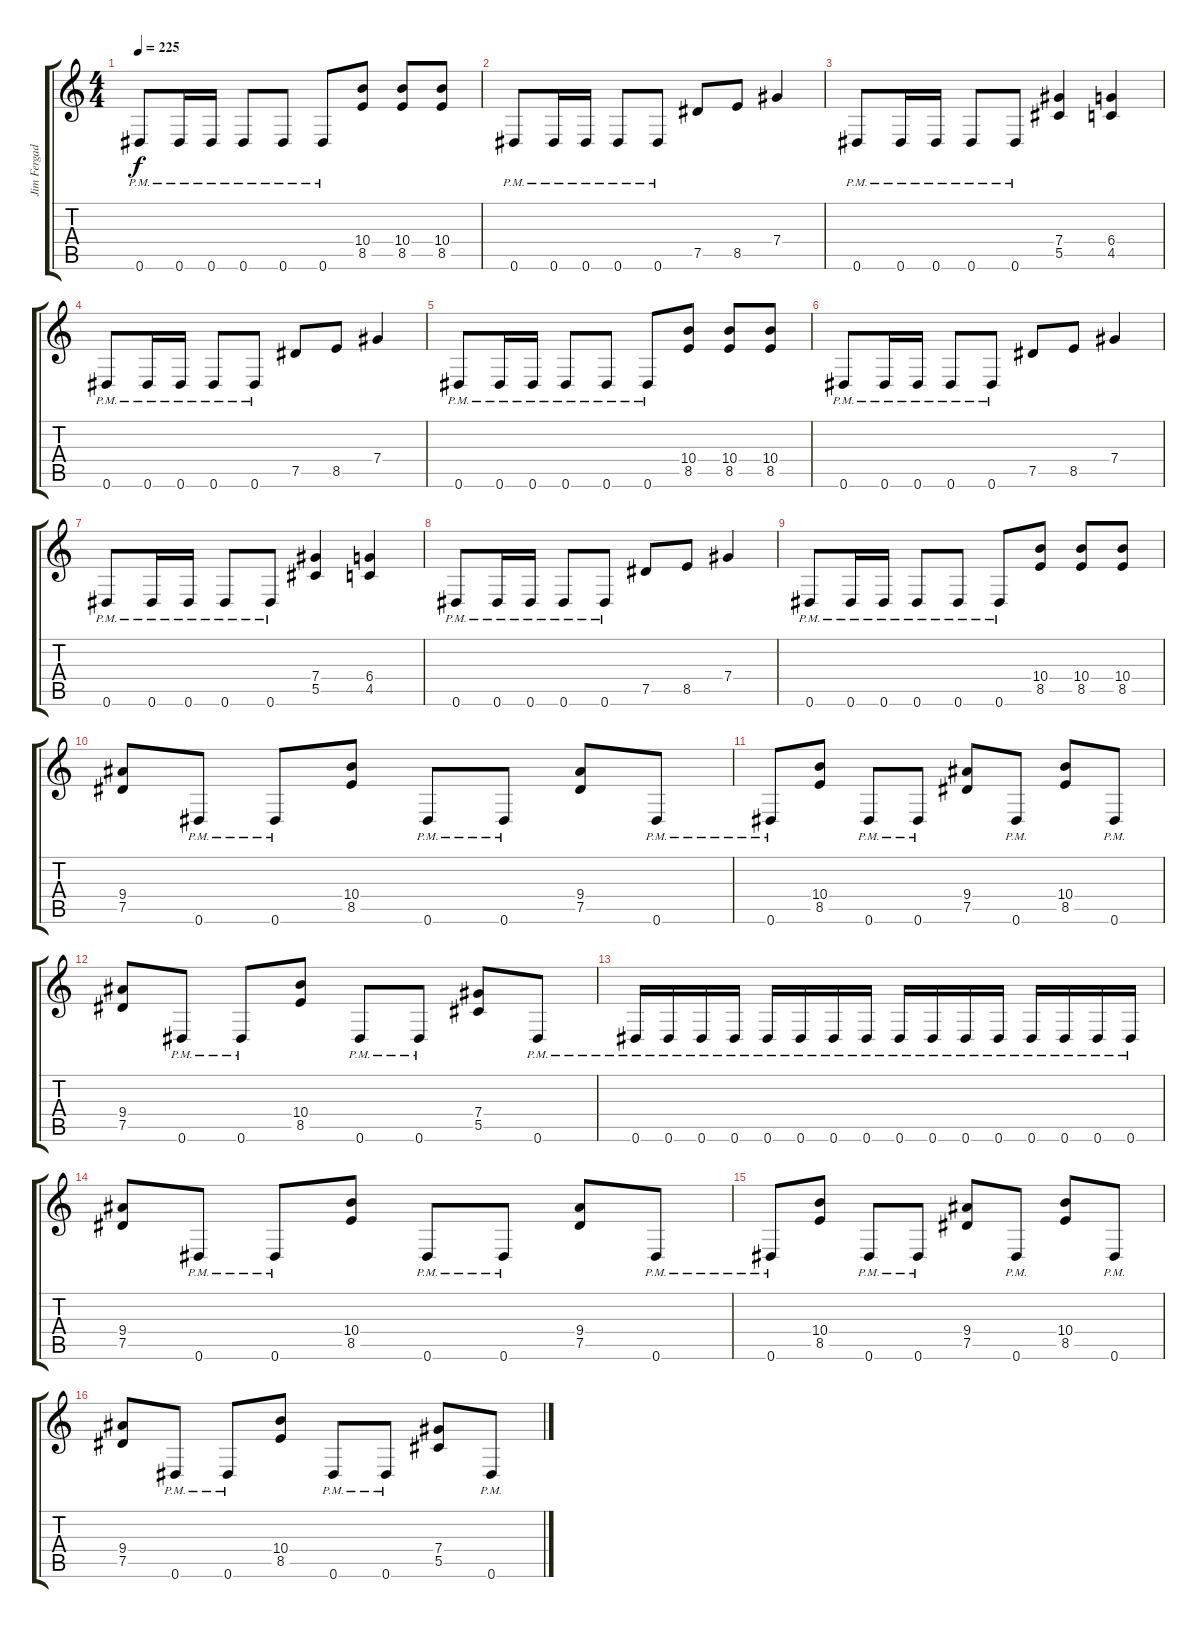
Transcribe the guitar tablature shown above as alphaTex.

\track ("Jim Fergades" "Jim Fergad") {instrument distortionguitar}
\staff {score tabs}
\tuning (Eb4 Bb3 Gb3 Db3 Ab2 Eb2) {hide}
\ts (4 4)
\tempo 225
\clef g2
\ks c
0.6{pm}.8{dy f} 0.6{pm}.16 0.6{pm}.16 0.6{pm}.8 0.6{pm}.8 0.6{pm}.8 (10.4 8.5).8 (10.4 8.5).8 (10.4 8.5).8 |
0.6{pm}.8 0.6{pm}.16 0.6{pm}.16 0.6{pm}.8 0.6{pm}.8 7.5.8 8.5.8 7.4.4 |
0.6{pm}.8 0.6{pm}.16 0.6{pm}.16 0.6{pm}.8 0.6{pm}.8 (7.4 5.5).4 (6.4 4.5).4 |
0.6{pm}.8 0.6{pm}.16 0.6{pm}.16 0.6{pm}.8 0.6{pm}.8 7.5.8 8.5.8 7.4.4 |
0.6{pm}.8 0.6{pm}.16 0.6{pm}.16 0.6{pm}.8 0.6{pm}.8 0.6{pm}.8 (10.4 8.5).8 (10.4 8.5).8 (10.4 8.5).8 |
0.6{pm}.8 0.6{pm}.16 0.6{pm}.16 0.6{pm}.8 0.6{pm}.8 7.5.8 8.5.8 7.4.4 |
0.6{pm}.8 0.6{pm}.16 0.6{pm}.16 0.6{pm}.8 0.6{pm}.8 (7.4 5.5).4 (6.4 4.5).4 |
0.6{pm}.8 0.6{pm}.16 0.6{pm}.16 0.6{pm}.8 0.6{pm}.8 7.5.8 8.5.8 7.4.4 |
0.6{pm}.8 0.6{pm}.16 0.6{pm}.16 0.6{pm}.8 0.6{pm}.8 0.6{pm}.8 (10.4 8.5).8 (10.4 8.5).8 (10.4 8.5).8 |
(9.4 7.5).8 0.6{pm}.8 0.6{pm}.8 (10.4 8.5).8 0.6{pm}.8 0.6{pm}.8 (9.4 7.5).8 0.6{pm}.8 |
0.6{pm}.8 (10.4 8.5).8 0.6{pm}.8 0.6{pm}.8 (9.4 7.5).8 0.6{pm}.8 (10.4 8.5).8 0.6{pm}.8 |
(9.4 7.5).8 0.6{pm}.8 0.6{pm}.8 (10.4 8.5).8 0.6{pm}.8 0.6{pm}.8 (7.4 5.5).8 0.6{pm}.8 |
0.6{pm}.16 0.6{pm}.16 0.6{pm}.16 0.6{pm}.16 0.6{pm}.16 0.6{pm}.16 0.6{pm}.16 0.6{pm}.16 0.6{pm}.16 0.6{pm}.16 0.6{pm}.16 0.6{pm}.16 0.6{pm}.16 0.6{pm}.16 0.6{pm}.16 0.6{pm}.16 |
(9.4 7.5).8 0.6{pm}.8 0.6{pm}.8 (10.4 8.5).8 0.6{pm}.8 0.6{pm}.8 (9.4 7.5).8 0.6{pm}.8 |
0.6{pm}.8 (10.4 8.5).8 0.6{pm}.8 0.6{pm}.8 (9.4 7.5).8 0.6{pm}.8 (10.4 8.5).8 0.6{pm}.8 |
(9.4 7.5).8 0.6{pm}.8 0.6{pm}.8 (10.4 8.5).8 0.6{pm}.8 0.6{pm}.8 (7.4 5.5).8 0.6{pm}.8
